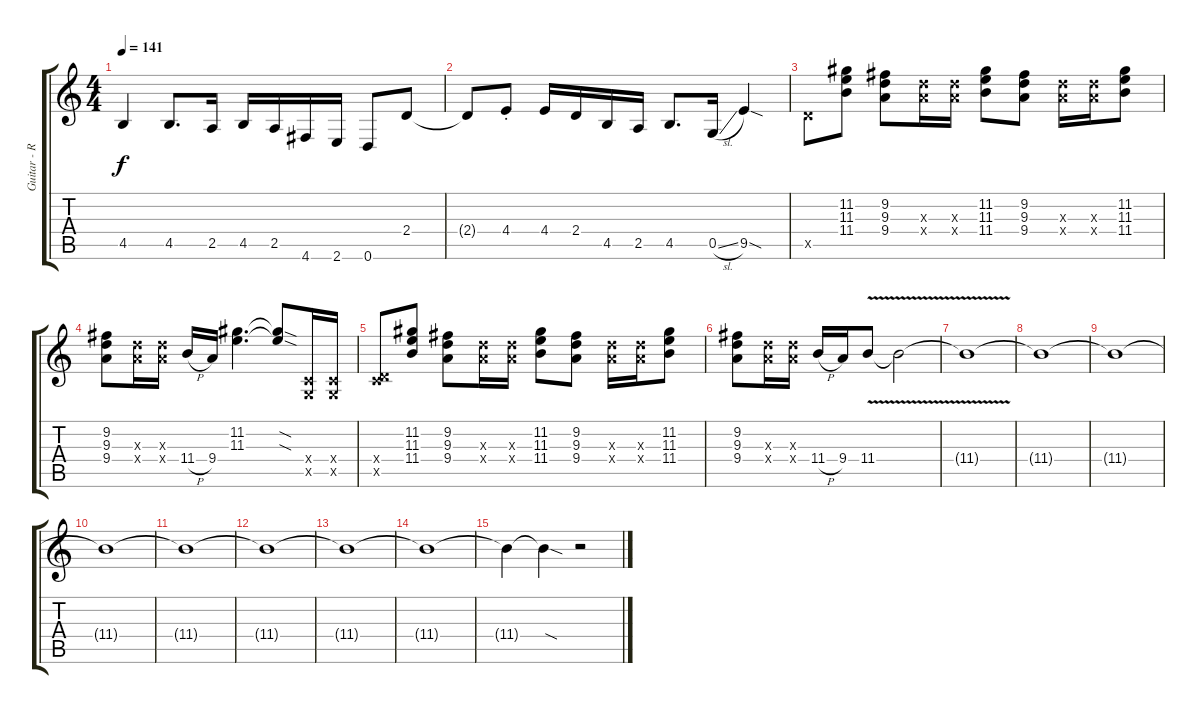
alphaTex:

\track ("Guitar - Rythm/Lead" "Guitar - R") {instrument distortionguitar}
\staff {score tabs}
\tuning (D4 A3 F3 C3 G2 D2) {hide}
\ts (4 4)
\tempo 141
\clef g2
\ks c
4.5.4{dy f} 4.5.8{d} 2.5.16 4.5.16 2.5.16 4.6.16 2.6.16 0.6.8 2.4.8 |
2.4{t}.8 4.4{st}.8 4.4.16 2.4.16 4.5.16 2.5.16 4.5.8{d} 0.5{sl}.16 9.5{sod}.4 |
7.5{x}.8 (11.2 11.3 11.4).8 (9.2 9.3 9.4).8 (9.3{x} 9.4{x}).16 (9.3{x} 9.4{x}).16 (11.2 11.3 11.4).8 (9.2 9.3 9.4).8 (9.3{x} 9.4{x}).16 (9.3{x} 9.4{x}).16 (11.2 11.3 11.4).8 |
(9.2 9.3 9.4).8 (9.3{x} 9.4{x}).16 (9.3{x} 9.4{x}).16 11.4{h}.16 9.4.16 (11.2 11.3).4{d} (11.2{sod t} 11.3{sod t}).8 (0.4{x} 0.5{x}).16 (0.4{x} 0.5{x}).16 |
(0.4{x} 7.5{x}).8 (11.2 11.3 11.4).8 (9.2 9.3 9.4).8 (9.3{x} 9.4{x}).16 (9.3{x} 9.4{x}).16 (11.2 11.3 11.4).8 (9.2 9.3 9.4).8 (9.3{x} 9.4{x}).16 (9.3{x} 9.4{x}).16 (11.2 11.3 11.4).8 |
(9.2 9.3 9.4).8 (9.3{x} 9.4{x}).16 (9.3{x} 9.4{x}).16 11.4{h}.16 9.4.16 11.4{v}.8 11.4{v t}.2 |
11.4{t}.1 |
11.4{t}.1 |
11.4{t}.1 |
11.4{t}.1 |
11.4{t}.1 |
11.4{t}.1 |
11.4{t}.1 |
11.4{t}.1 |
11.4{t}.4 11.4{sod t}.4 r.2
